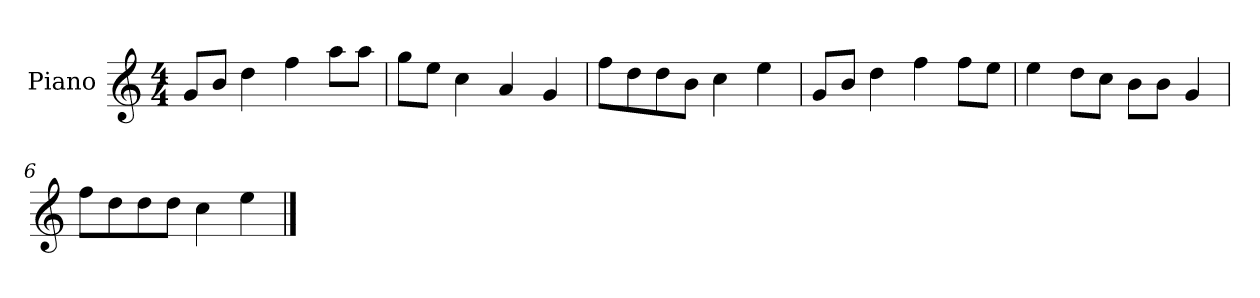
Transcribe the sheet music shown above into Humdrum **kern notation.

**kern
*part1
*staff1
*I"Piano
*I'P-no
*clefG2
*k[]
*M4/4
*MM90
=1
8g/L
8b/J
4dd\
4ff\
8aa\L
8aa\J
=2
8gg\L
8ee\J
4cc\
4a/
4g/
=3
8ff\L
8dd\
8dd\
8b\J
4cc\
4ee\
=4
8g/L
8b/J
4dd\
4ff\
8ff\L
8ee\J
=5
4ee\
8dd\L
8cc\J
8b\L
8b\J
4g/
=6
8ff\L
8dd\
8dd\
8dd\J
4cc\
4ee\
==
*-
